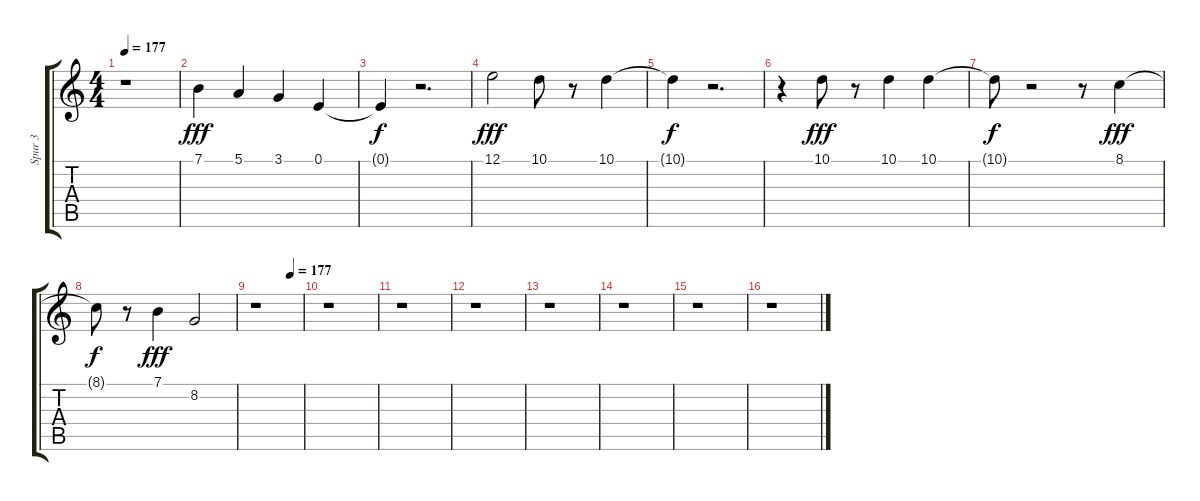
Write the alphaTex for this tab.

\track ("Spur 3" "Spur 3") {instrument clarinet}
\staff {score tabs}
\tuning (E4 B3 G3 D3 A2 E2) {hide}
\ts (4 4)
\tempo 177
\clef g2
\ks c
r.1{dy f} |
7.1.4{dy fff} 5.1.4 3.1.4 0.1.4 |
0.1{t}.4{dy f} r.2{d} |
12.1.2{dy fff} 10.1.8 r.8 10.1.4 |
10.1{t}.4{dy f} r.2{d} |
r.4 10.1.8{dy fff} r.8 10.1.4 10.1.4 |
10.1{t}.8{dy f} r.2 r.8 8.1.4{dy fff} |
8.1{t}.8{dy f} r.8 7.1.4{dy fff} 8.2.2 |
\tempo (177 0.75)
r.1 |
r.1 |
r.1 |
r.1 |
r.1 |
r.1 |
r.1 |
r.1
